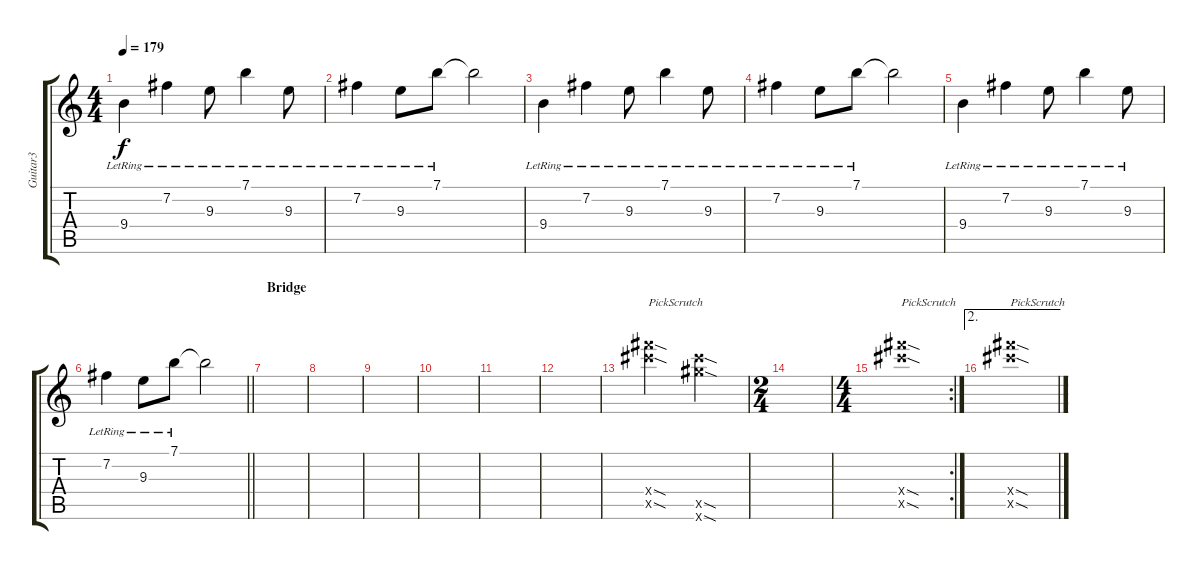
\track ("Guitar3" "Guitar3") {instrument electricguitarclean}
\staff {score tabs}
\tuning (E4 B3 G3 D3 A2 E2) {hide}
\ts (4 4)
\tempo 179
\clef g2
\ks c
9.4{lr}.4{dy f} 7.2{lr}.4 9.3{lr}.8 7.1{lr}.4 9.3{lr}.8 |
7.2{lr}.4 9.3{lr}.8 7.1{lr}.8 7.1{t}.2 |
9.4{lr}.4 7.2{lr}.4 9.3{lr}.8 7.1{lr}.4 9.3{lr}.8 |
7.2{lr}.4 9.3{lr}.8 7.1{lr}.8 7.1{t}.2 |
9.4{lr}.4 7.2{lr}.4 9.3{lr}.8 7.1{lr}.4 9.3{lr}.8 |
\barLineRight lightlight
7.2{lr}.4 9.3{lr}.8 7.1{lr}.8 7.1{t}.2 |
\section ("" "Bridge")
|
|
|
|
|
|
(28.4{sod x} 28.5{sod x}).2{txt "PickScrutch" balance 2 instrument overdrivenguitar} (28.5{sod x} 28.6{sod x}).2{balance 14 instrument overdrivenguitar} |
\ts (2 4)
|
\rc 2
\ts (4 4)
(28.4{sod x} 28.5{sod x}).1{txt "PickScrutch"} |
\ae 2
(28.4{sod x} 28.5{sod x}).1{txt "PickScrutch" instrument overdrivenguitar}
